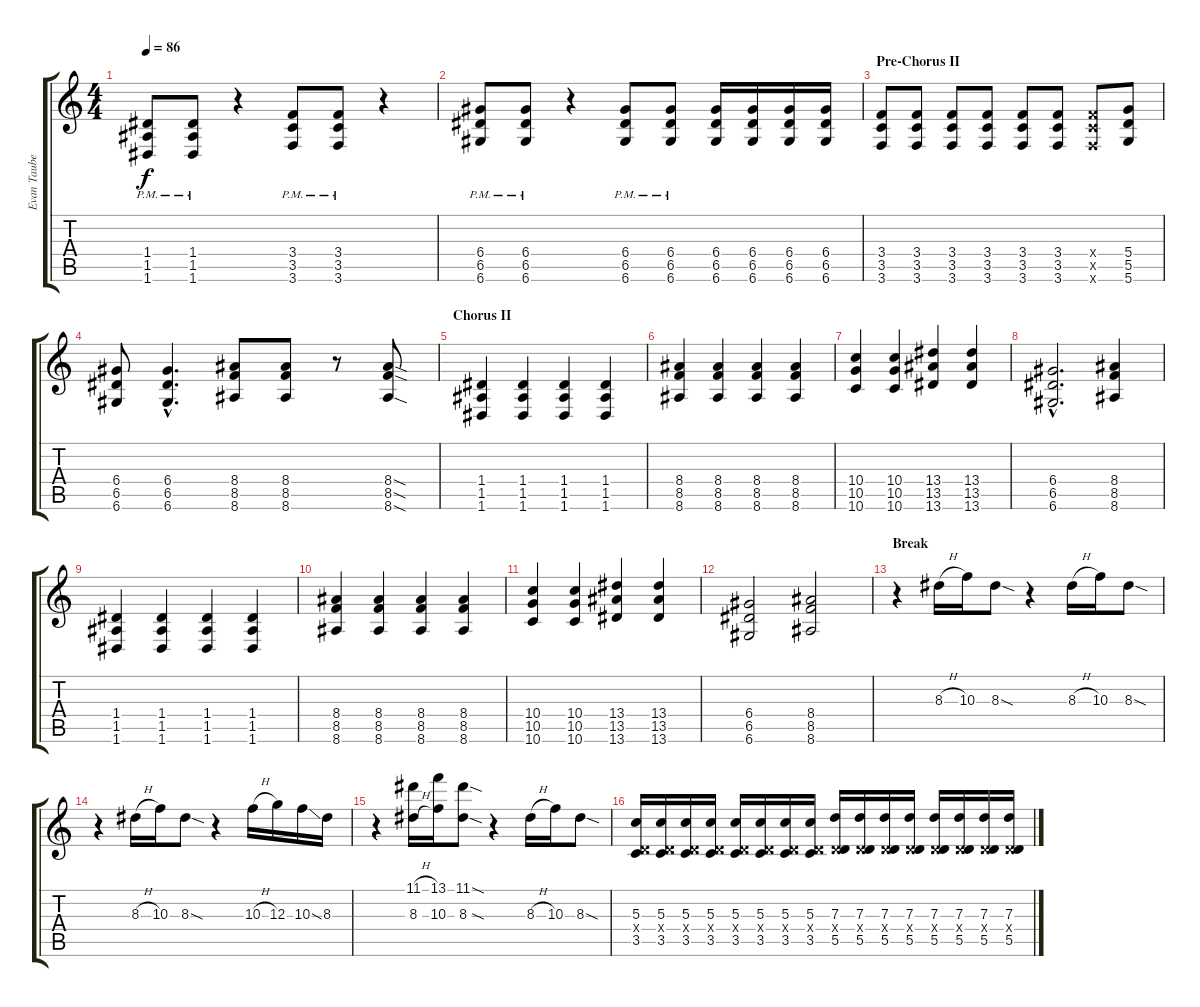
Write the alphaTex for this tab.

\track ("Evan Taubenfeld - Lead Guitar" "Evan Taube") {instrument distortionguitar}
\staff {score tabs}
\tuning (E4 B3 G3 D3 A2 D2) {hide}
\ts (4 4)
\tempo 86
\clef g2
\ks c
(1.4{pm} 1.5{pm} 1.6{pm}).8{dy f} (1.4{pm} 1.5{pm} 1.6{pm}).8 r.4 (3.4{pm} 3.5{pm} 3.6{pm}).8 (3.4{pm} 3.5{pm} 3.6{pm}).8 r.4 |
(6.4{pm} 6.5{pm} 6.6{pm}).8 (6.4{pm} 6.5{pm} 6.6{pm}).8 r.4 (6.4{pm} 6.5{pm} 6.6{pm}).8 (6.4{pm} 6.5{pm} 6.6{pm}).8 (6.4 6.5 6.6).16{instrument distortionguitar} (6.4 6.5 6.6).16 (6.4 6.5 6.6).16 (6.4 6.5 6.6).16 |
\section ("" "Pre-Chorus II")
(3.4 3.5 3.6).8 (3.4 3.5 3.6).8 (3.4 3.5 3.6).8 (3.4 3.5 3.6).8 (3.4 3.5 3.6).8 (3.4 3.5 3.6).8 (3.4{x} 3.5{x} 3.6{x}).8 (5.4 5.5 5.6).8 |
(6.4 6.5 6.6).8 (6.4{hac} 6.5{hac} 6.6{hac}).4{d} (8.4 8.5 8.6).8 (8.4 8.5 8.6).8 r.8 (8.4{sod} 8.5{sod} 8.6{sod}).8 |
\section ("" "Chorus II")
(1.4 1.5 1.6).4 (1.4 1.5 1.6).4 (1.4 1.5 1.6).4 (1.4 1.5 1.6).4 |
(8.4 8.5 8.6).4 (8.4 8.5 8.6).4 (8.4 8.5 8.6).4 (8.4 8.5 8.6).4 |
(10.4 10.5 10.6).4 (10.4 10.5 10.6).4 (13.4 13.5 13.6).4 (13.4 13.5 13.6).4 |
(6.4{hac} 6.5{hac} 6.6{hac}).2{d} (8.4 8.5 8.6).4 |
(1.4 1.5 1.6).4 (1.4 1.5 1.6).4 (1.4 1.5 1.6).4 (1.4 1.5 1.6).4 |
(8.4 8.5 8.6).4 (8.4 8.5 8.6).4 (8.4 8.5 8.6).4 (8.4 8.5 8.6).4 |
(10.4 10.5 10.6).4 (10.4 10.5 10.6).4 (13.4 13.5 13.6).4 (13.4 13.5 13.6).4 |
(6.4 6.5 6.6).2 (8.4 8.5 8.6).2 |
\section ("" "Break")
r.4{volume 7 instrument electricguitarjazz} 8.3{h}.16 10.3.16 8.3{sod}.8 r.4 8.3{h}.16 10.3.16 8.3{sod}.8 |
r.4 8.3{h}.16 10.3.16 8.3{sod}.8 r.4 10.3{h}.16 12.3.16 10.3{ss}.16 8.3.16 |
r.4 (11.1{h} 8.3{h}).16 (13.1 10.3).16 (11.1{sod} 8.3{sod}).8 r.4 8.3{h}.16 10.3.16 8.3{sod}.8 |
(5.3 0.4{x} 3.5).16{volume 14 instrument distortionguitar} (5.3 0.4{x} 3.5).16 (5.3 0.4{x} 3.5).16 (5.3 0.4{x} 3.5).16 (5.3 0.4{x} 3.5).16 (5.3 0.4{x} 3.5).16 (5.3 0.4{x} 3.5).16 (5.3 0.4{x} 3.5).16 (7.3 0.4{x} 5.5).16 (7.3 0.4{x} 5.5).16 (7.3 0.4{x} 5.5).16 (7.3 0.4{x} 5.5).16 (7.3 0.4{x} 5.5).16 (7.3 0.4{x} 5.5).16 (7.3 0.4{x} 5.5).16 (7.3 0.4{x} 5.5).16
